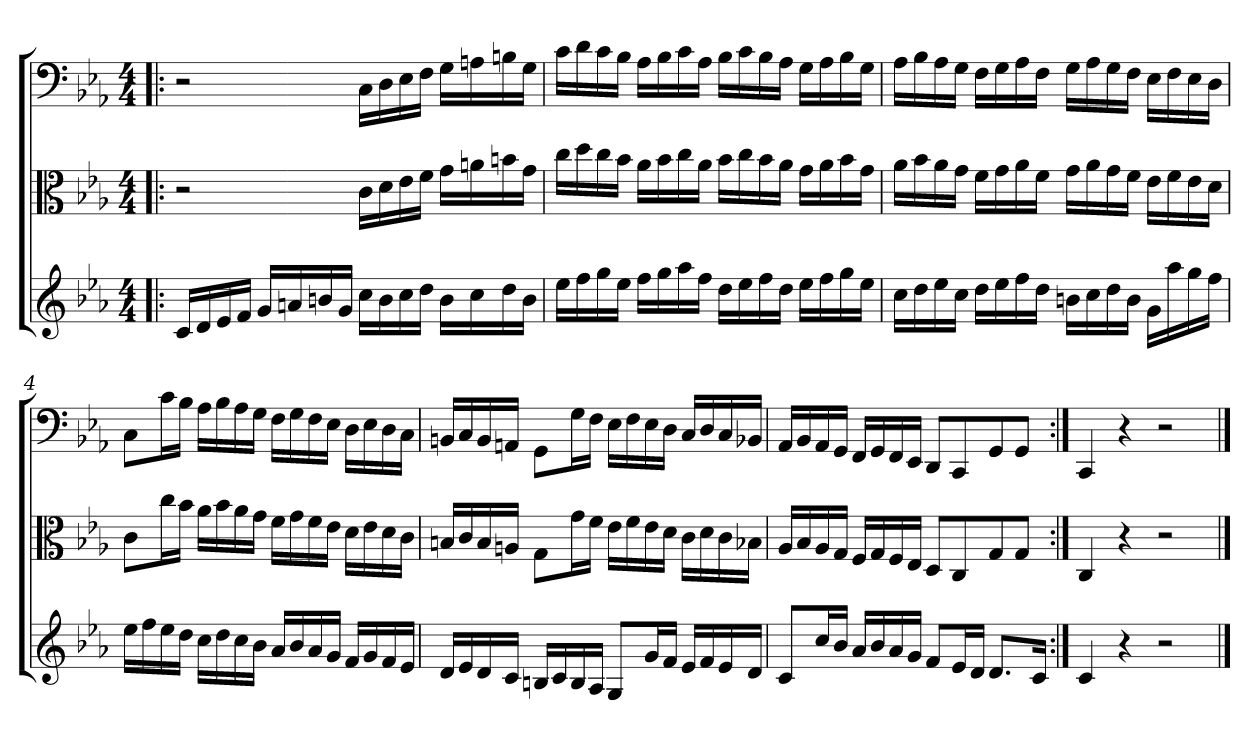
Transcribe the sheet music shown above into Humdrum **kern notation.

**kern	**kern	**kern
*part3	*part2	*part1
*staff3	*staff2	*staff1
*clefG2	*clefC3	*clefF4
*k[b-e-a-]	*k[b-e-a-]	*k[b-e-a-]
*c:	*c:	*c:
*M4/4	*M4/4	*M4/4
=1!|:	=1!|:	=1!|:
16c/LL	2r	2r
16d/	.	.
16e-/	.	.
16f/JJ	.	.
16g/LL	.	.
16an/	.	.
16bn/	.	.
16g/JJ	.	.
16cc\LL	16c\LL	16C\LL
16b\	16d\	16D\
16cc\	16e-\	16E-\
16dd\JJ	16f\JJ	16F\JJ
16b\LL	16g\LL	16G\LL
16cc\	16an\	16An\
16dd\	16bn\	16Bn\
16b\JJ	16g\JJ	16G\JJ
=2	=2	=2
16ee-\LL	16cc\LL	16c\LL
16ff\	16dd\	16d\
16gg\	16cc\	16c\
16ee-\JJ	16b-\JJ	16B-\JJ
16ff\LL	16a-\LL	16A-\LL
16gg\	16b-\	16B-\
16aa-\	16cc\	16c\
16ff\JJ	16a-\JJ	16A-\JJ
16dd\LL	16b-\LL	16B-\LL
16ee-\	16cc\	16c\
16ff\	16b-\	16B-\
16dd\JJ	16a-\JJ	16A-\JJ
16ee-\LL	16g\LL	16G\LL
16ff\	16a-\	16A-\
16gg\	16b-\	16B-\
16ee-\JJ	16g\JJ	16G\JJ
=3	=3	=3
16cc\LL	16a-\LL	16A-\LL
16dd\	16b-\	16B-\
16ee-\	16a-\	16A-\
16cc\JJ	16g\JJ	16G\JJ
16dd\LL	16f\LL	16F\LL
16ee-\	16g\	16G\
16ff\	16a-\	16A-\
16dd\JJ	16f\JJ	16F\JJ
16bn\LL	16g\LL	16G\LL
16cc\	16a-\	16A-\
16dd\	16g\	16G\
16b\JJ	16f\JJ	16F\JJ
16g\LL	16e-\LL	16E-\LL
16aa-\	16f\	16F\
16gg\	16e-\	16E-\
16ff\JJ	16d\JJ	16D\JJ
=4	=4	=4
16ee-\LL	8c\L	8C\L
16ff\	.	.
16ee-\	16cc\L	16c\L
16dd\JJ	16b-\JJ	16B-\JJ
16cc\LL	16a-\LL	16A-\LL
16dd\	16b-\	16B-\
16cc\	16a-\	16A-\
16b-\JJ	16g\JJ	16G\JJ
16a-/LL	16f\LL	16F\LL
16b-/	16g\	16G\
16a-/	16f\	16F\
16g/JJ	16e-\JJ	16E-\JJ
16f/LL	16d\LL	16D\LL
16g/	16e-\	16E-\
16f/	16d\	16D\
16e-/JJ	16c\JJ	16C\JJ
=5	=5	=5
16d/LL	16Bn/LL	16BBn/LL
16e-/	16c/	16C/
16d/	16B/	16BB/
16c/JJ	16An/JJ	16AAn/JJ
16Bn/LL	8G\L	8GG\L
16c/	.	.
16B/	16g\L	16G\L
16A-/JJ	16f\JJ	16F\JJ
8G/L	16e-\LL	16E-\LL
.	16f\	16F\
16g/L	16e-\	16E-\
16f/JJ	16d\JJ	16D\JJ
16e-/LL	16c\LL	16C/LL
16f/	16d\	16D/
16e-/	16c\	16C/
16d/JJ	16B-X\JJ	16BB-X/JJ
=6	=6	=6
8c/L	16A-/LL	16AA-/LL
.	16B-/	16BB-/
16cc/L	16A-/	16AA-/
16b-/JJ	16G/JJ	16GG/JJ
16a-/LL	16F/LL	16FF/LL
16b-/	16G/	16GG/
16a-/	16F/	16FF/
16g/JJ	16E-/JJ	16EE-/JJ
8f/L	8D/L	8DD/L
16e-/L	8C/	8CC/
16d/JJ	.	.
8.d/L	8G/	8GG/
.	8G/J	8GG/J
16c/Jk	.	.
=7:|!	=7:|!	=7:|!
4c/	4C/	4CC/
4r	4r	4r
2r	2r	2r
==	==	==
*-	*-	*-
